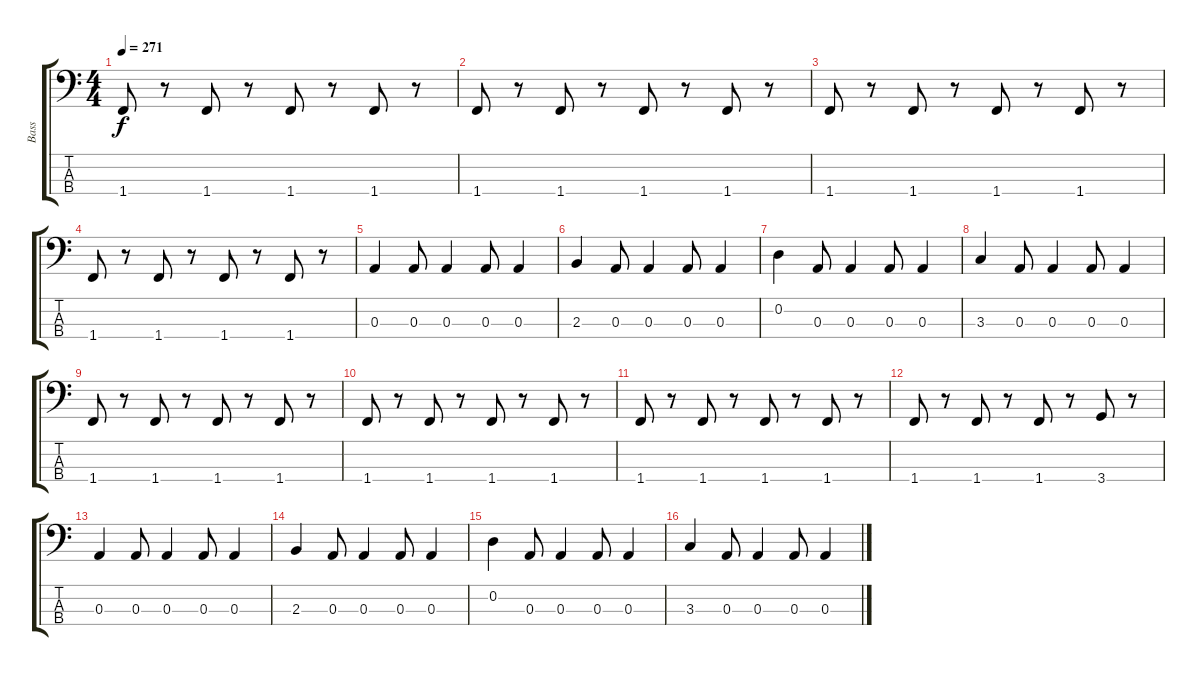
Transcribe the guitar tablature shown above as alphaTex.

\track ("Bass" "Bass") {instrument electricbassfinger}
\staff {score tabs}
\tuning (G2 D2 A1 E1) {hide}
\ts (4 4)
\tempo 271
\clef f4
\ks c
1.4.8{dy f} r.8 1.4.8 r.8 1.4.8 r.8 1.4.8 r.8 |
1.4.8 r.8 1.4.8 r.8 1.4.8 r.8 1.4.8 r.8 |
1.4.8 r.8 1.4.8 r.8 1.4.8 r.8 1.4.8 r.8 |
1.4.8 r.8 1.4.8 r.8 1.4.8 r.8 1.4.8 r.8 |
0.3.4 0.3.8 0.3.4 0.3.8 0.3.4 |
2.3.4 0.3.8 0.3.4 0.3.8 0.3.4 |
0.2.4 0.3.8 0.3.4 0.3.8 0.3.4 |
3.3.4 0.3.8 0.3.4 0.3.8 0.3.4 |
1.4.8 r.8 1.4.8 r.8 1.4.8 r.8 1.4.8 r.8 |
1.4.8 r.8 1.4.8 r.8 1.4.8 r.8 1.4.8 r.8 |
1.4.8 r.8 1.4.8 r.8 1.4.8 r.8 1.4.8 r.8 |
1.4.8 r.8 1.4.8 r.8 1.4.8 r.8 3.4.8 r.8 |
0.3.4 0.3.8 0.3.4 0.3.8 0.3.4 |
2.3.4 0.3.8 0.3.4 0.3.8 0.3.4 |
0.2.4 0.3.8 0.3.4 0.3.8 0.3.4 |
3.3.4 0.3.8 0.3.4 0.3.8 0.3.4
